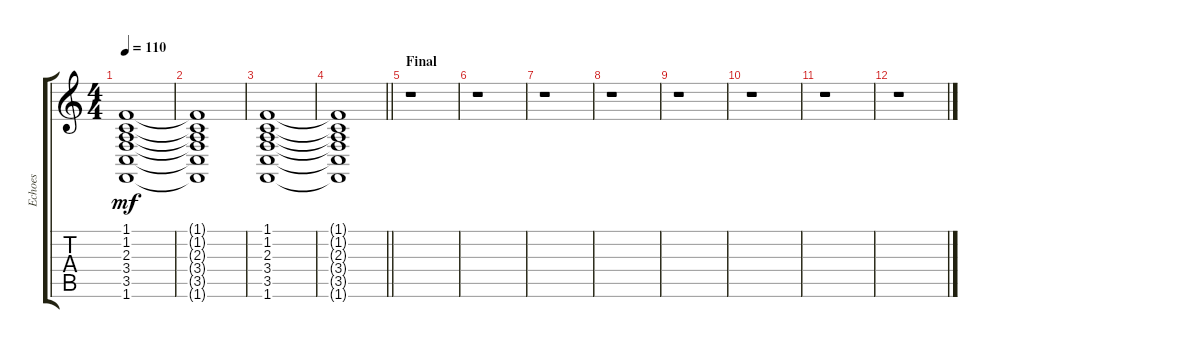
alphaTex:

\track ("Echoes" "Echoes") {instrument pad8sweep}
\staff {score tabs}
\tuning (E4 B3 G3 D3 A2 E2) {hide}
\ts (4 4)
\tempo 110
\clef g2
\ks c
(1.1 1.2 2.3 3.4 3.5 1.6).1{dy mf} |
(1.1{t} 1.2{t} 2.3{t} 3.4{t} 3.5{t} 1.6{t}).1 |
(1.1 1.2 2.3 3.4 3.5 1.6).1 |
\barLineRight lightlight
(1.1{t} 1.2{t} 2.3{t} 3.4{t} 3.5{t} 1.6{t}).1 |
\section ("" "Final")
r.1 |
r.1 |
r.1 |
r.1 |
r.1 |
r.1 |
r.1 |
r.1
